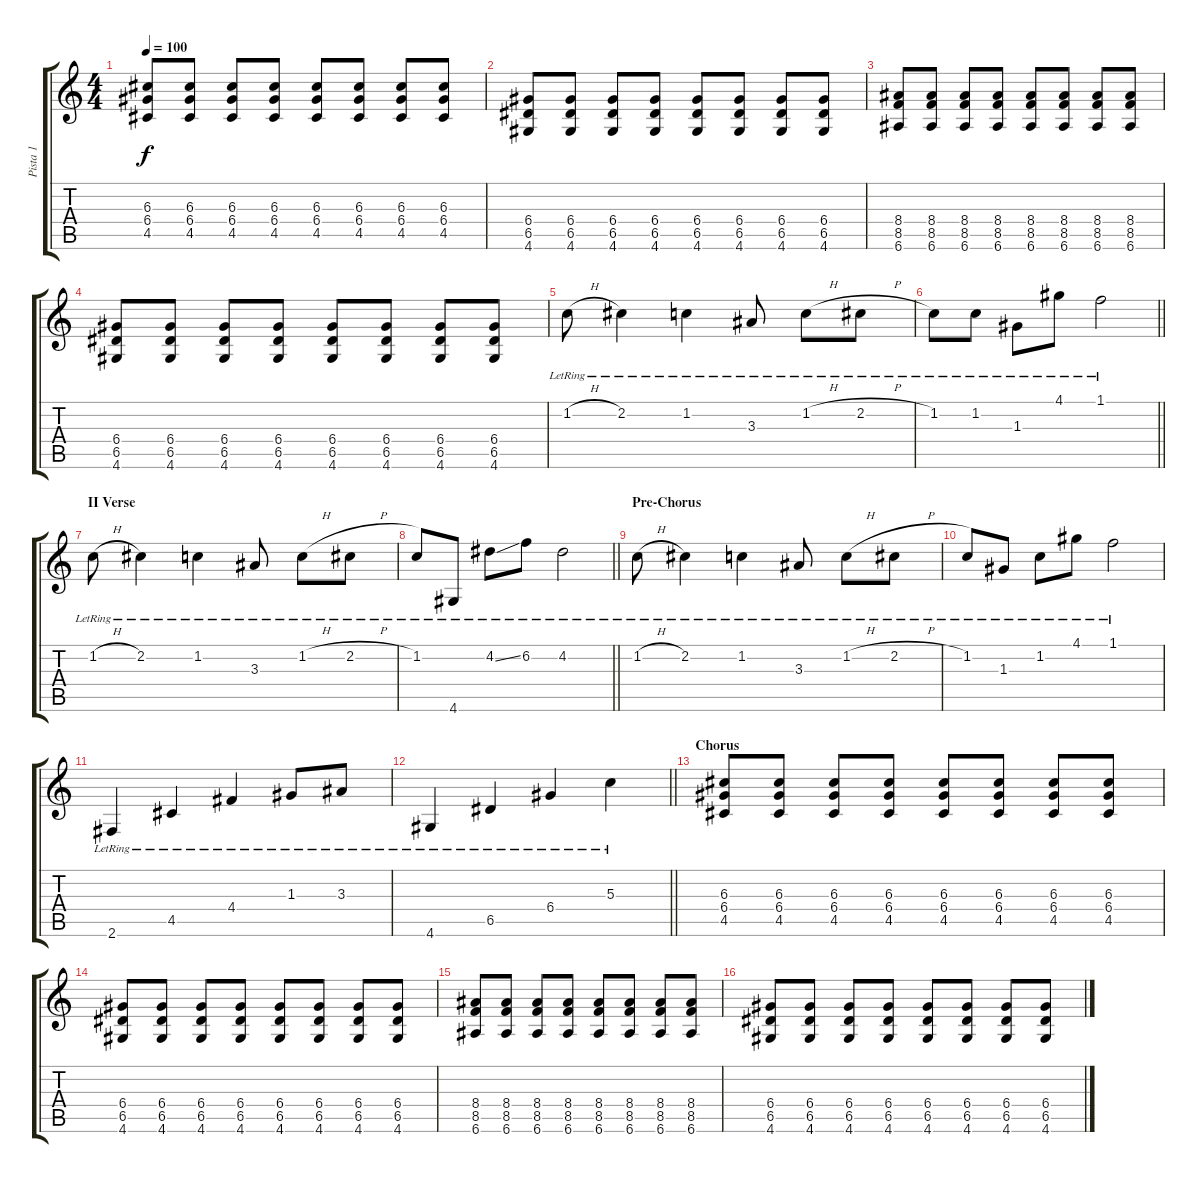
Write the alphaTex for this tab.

\track ("Pista 1" "Pista 1") {instrument electricguitarclean}
\staff {score tabs}
\tuning (E4 B3 G3 D3 A2 E2) {hide}
\ts (4 4)
\tempo 100
\clef g2
\ks c
(6.3 6.4 4.5).8{dy f} (6.3 6.4 4.5).8 (6.3 6.4 4.5).8 (6.3 6.4 4.5).8 (6.3 6.4 4.5).8 (6.3 6.4 4.5).8 (6.3 6.4 4.5).8 (6.3 6.4 4.5).8 |
(6.4 6.5 4.6).8 (6.4 6.5 4.6).8 (6.4 6.5 4.6).8 (6.4 6.5 4.6).8 (6.4 6.5 4.6).8 (6.4 6.5 4.6).8 (6.4 6.5 4.6).8 (6.4 6.5 4.6).8 |
(8.4 8.5 6.6).8 (8.4 8.5 6.6).8 (8.4 8.5 6.6).8 (8.4 8.5 6.6).8 (8.4 8.5 6.6).8 (8.4 8.5 6.6).8 (8.4 8.5 6.6).8 (8.4 8.5 6.6).8 |
(6.4 6.5 4.6).8 (6.4 6.5 4.6).8 (6.4 6.5 4.6).8 (6.4 6.5 4.6).8 (6.4 6.5 4.6).8 (6.4 6.5 4.6).8 (6.4 6.5 4.6).8 (6.4 6.5 4.6).8 |
1.2{h lr}.8 2.2{lr}.4 1.2{lr}.4 3.3{lr}.8 1.2{h lr}.8 2.2{h lr}.8 |
\barLineRight lightlight
1.2{lr}.8 1.2{lr}.8 1.3{lr}.8 4.1{lr}.8 1.1{lr}.2 |
\section ("" "II Verse")
1.2{h lr}.8 2.2{lr}.4 1.2{lr}.4 3.3{lr}.8 1.2{h lr}.8 2.2{h lr}.8 |
\barLineRight lightlight
1.2{lr}.8 4.6{lr}.8 4.2{ss lr}.8 6.2{lr}.8 4.2{lr}.2 |
\section ("" "Pre-Chorus")
1.2{h lr}.8 2.2{lr}.4 1.2{lr}.4 3.3{lr}.8 1.2{h lr}.8 2.2{h lr}.8 |
1.2{lr}.8 1.3{lr}.8 1.2{lr}.8 4.1{lr}.8 1.1{lr}.2 |
2.6{lr}.4 4.5{lr}.4 4.4{lr}.4 1.3{lr}.8 3.3{lr}.8 |
\barLineRight lightlight
4.6{lr}.4 6.5{lr}.4 6.4{lr}.4 5.3{lr}.4 |
\section ("" "Chorus")
(6.3 6.4 4.5).8 (6.3 6.4 4.5).8 (6.3 6.4 4.5).8 (6.3 6.4 4.5).8 (6.3 6.4 4.5).8 (6.3 6.4 4.5).8 (6.3 6.4 4.5).8 (6.3 6.4 4.5).8 |
(6.4 6.5 4.6).8 (6.4 6.5 4.6).8 (6.4 6.5 4.6).8 (6.4 6.5 4.6).8 (6.4 6.5 4.6).8 (6.4 6.5 4.6).8 (6.4 6.5 4.6).8 (6.4 6.5 4.6).8 |
(8.4 8.5 6.6).8 (8.4 8.5 6.6).8 (8.4 8.5 6.6).8 (8.4 8.5 6.6).8 (8.4 8.5 6.6).8 (8.4 8.5 6.6).8 (8.4 8.5 6.6).8 (8.4 8.5 6.6).8 |
(6.4 6.5 4.6).8 (6.4 6.5 4.6).8 (6.4 6.5 4.6).8 (6.4 6.5 4.6).8 (6.4 6.5 4.6).8 (6.4 6.5 4.6).8 (6.4 6.5 4.6).8 (6.4 6.5 4.6).8
